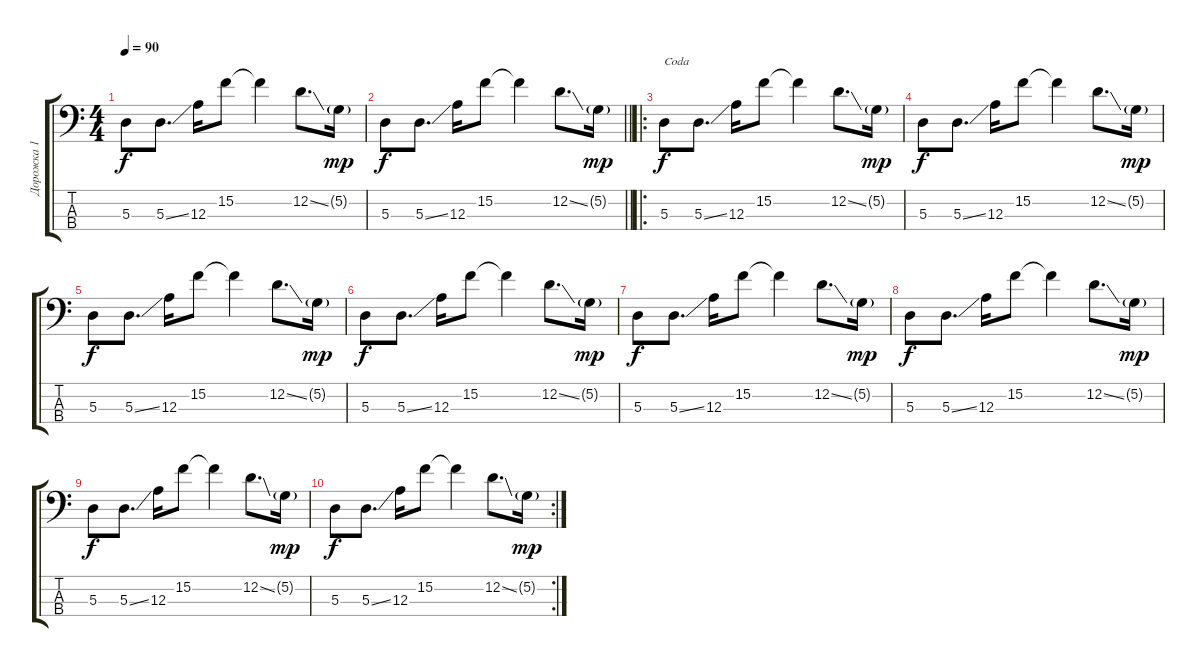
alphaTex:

\track ("Дорожка 1" "Дорожка 1") {instrument electricbassfinger}
\staff {score tabs}
\tuning (G2 D2 A1 E1) {hide}
\ts (4 4)
\tempo 90
\clef f4
\ks c
5.3.8{dy f} 5.3{ss}.8{d} 12.3.16 15.2.8 15.2{t}.4 12.2{ss}.8{d} 5.2{g}.16{dy mp} |
\barLineRight lightlight
5.3.8{dy f} 5.3{ss}.8{d} 12.3.16 15.2.8 15.2{t}.4 12.2{ss}.8{d} 5.2{g}.16{dy mp} |
\ro
5.3.8{txt "Coda" dy f} 5.3{ss}.8{d} 12.3.16 15.2.8 15.2{t}.4 12.2{ss}.8{d} 5.2{g}.16{dy mp} |
5.3.8{dy f} 5.3{ss}.8{d} 12.3.16 15.2.8 15.2{t}.4 12.2{ss}.8{d} 5.2{g}.16{dy mp} |
5.3.8{dy f} 5.3{ss}.8{d} 12.3.16 15.2.8 15.2{t}.4 12.2{ss}.8{d} 5.2{g}.16{dy mp} |
5.3.8{dy f} 5.3{ss}.8{d} 12.3.16 15.2.8 15.2{t}.4 12.2{ss}.8{d} 5.2{g}.16{dy mp} |
5.3.8{dy f} 5.3{ss}.8{d} 12.3.16 15.2.8 15.2{t}.4 12.2{ss}.8{d} 5.2{g}.16{dy mp} |
5.3.8{dy f} 5.3{ss}.8{d} 12.3.16 15.2.8 15.2{t}.4 12.2{ss}.8{d} 5.2{g}.16{dy mp} |
5.3.8{dy f} 5.3{ss}.8{d} 12.3.16 15.2.8 15.2{t}.4 12.2{ss}.8{d} 5.2{g}.16{dy mp} |
\rc 2
5.3.8{dy f} 5.3{ss}.8{d} 12.3.16 15.2.8 15.2{t}.4 12.2{ss}.8{d} 5.2{g}.16{dy mp}
